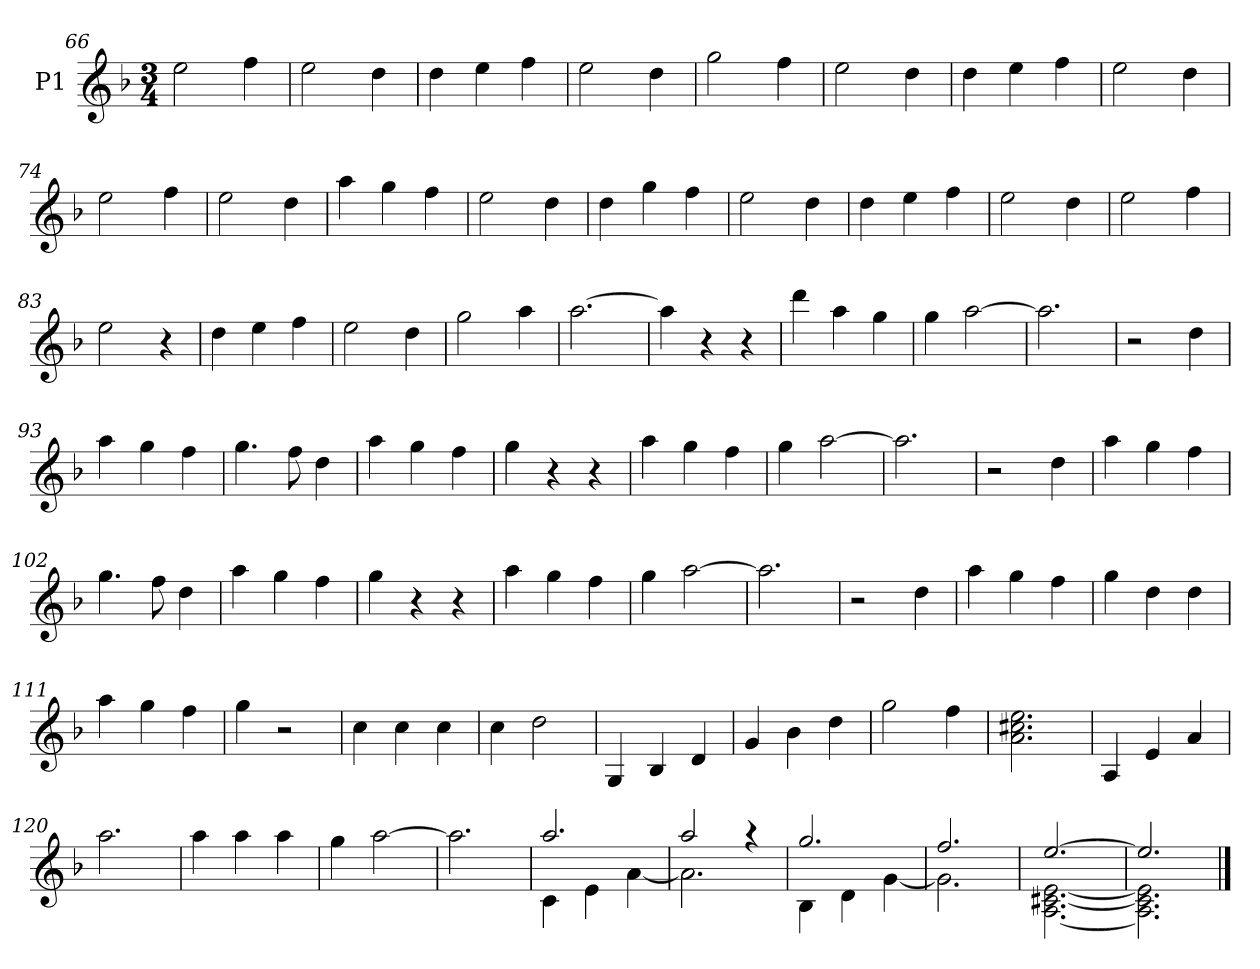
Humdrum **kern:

**kern
*part1
*staff1
*I"P1
*clefG2
*k[b-]
*d:
*M3/4
=66
2ee\
4ff\
=67
2ee\
4dd\
=68
4dd\
4ee\
4ff\
=69
2ee\
4dd\
!!LO:LB:g=z
=70
2gg\
4ff\
=71
2ee\
4dd\
=72
4dd\
4ee\
4ff\
=73
2ee\
4dd\
=74
2ee\
4ff\
=75
2ee\
4dd\
=76
4aa\
4gg\
4ff\
=77
2ee\
4dd\
=78
4dd\
4gg\
4ff\
!!LO:LB:g=z
=79
2ee\
4dd\
=80
4dd\
4ee\
4ff\
=81
2ee\
4dd\
=82
2ee\
4ff\
=83
2ee\
4r
=84
4dd\
4ee\
4ff\
=85
2ee\
4dd\
=86
2gg\
4aa\
=87
[>2.aa\
!!LO:PB:g=z
=88
4aa\]
4r
4r
=89
4ddd\
4aa\
4gg\
=90
4gg\
[>2aa\
=91
2.aa\]
=92
2r
4dd\
=93
4aa\
4gg\
4ff\
=94
4.gg\
8ff\
4dd\
=95
4aa\
4gg\
4ff\
!!LO:LB:g=z
=96
4gg\
4r
4r
=97
4aa\
4gg\
4ff\
=98
4gg\
[>2aa\
=99
2.aa\]
=100
2r
4dd\
=101
4aa\
4gg\
4ff\
=102
4.gg\
8ff\
4dd\
=103
4aa\
4gg\
4ff\
!!LO:LB:g=z
=104
4gg\
4r
4r
=105
4aa\
4gg\
4ff\
=106
4gg\
[>2aa\
=107
2.aa\]
=108
2r
4dd\
=109
4aa\
4gg\
4ff\
=110
4gg\
4dd\
4dd\
=111
4aa\
4gg\
4ff\
=112
4gg\
2r
!!LO:LB:g=z
=113
4cc\
4cc\
4cc\
=114
4cc\
2dd\
=115
4G/
4B-/
4d/
=116
4g/
4b-\
4dd\
=117
2gg\
4ff\
=118
2.a\ 2.cc#X\ 2.ee\
=119
4A/
4e/
4a/
=120
2.aa\
!!LO:LB:g=z
=121
4aa\
4aa\
4aa\
=122
4gg\
[>2aa\
=123
2.aa\]
=124
*^
2.aa/	4c\
.	4e\
.	[<4a\
=125	=125
2aa/	2.a\]
4r	.
=126	=126
2.gg/	4B-\
.	4d\
.	[<4g\
=127	=127
2.ff/	2.g\]
=128	=128
[>2.ee/	[<2.A\ [<2.c#X\ [<2.e\
=129	=129
2.ee/]	2.A\] 2.c#\] 2.e\]
*v	*v
==
*-
